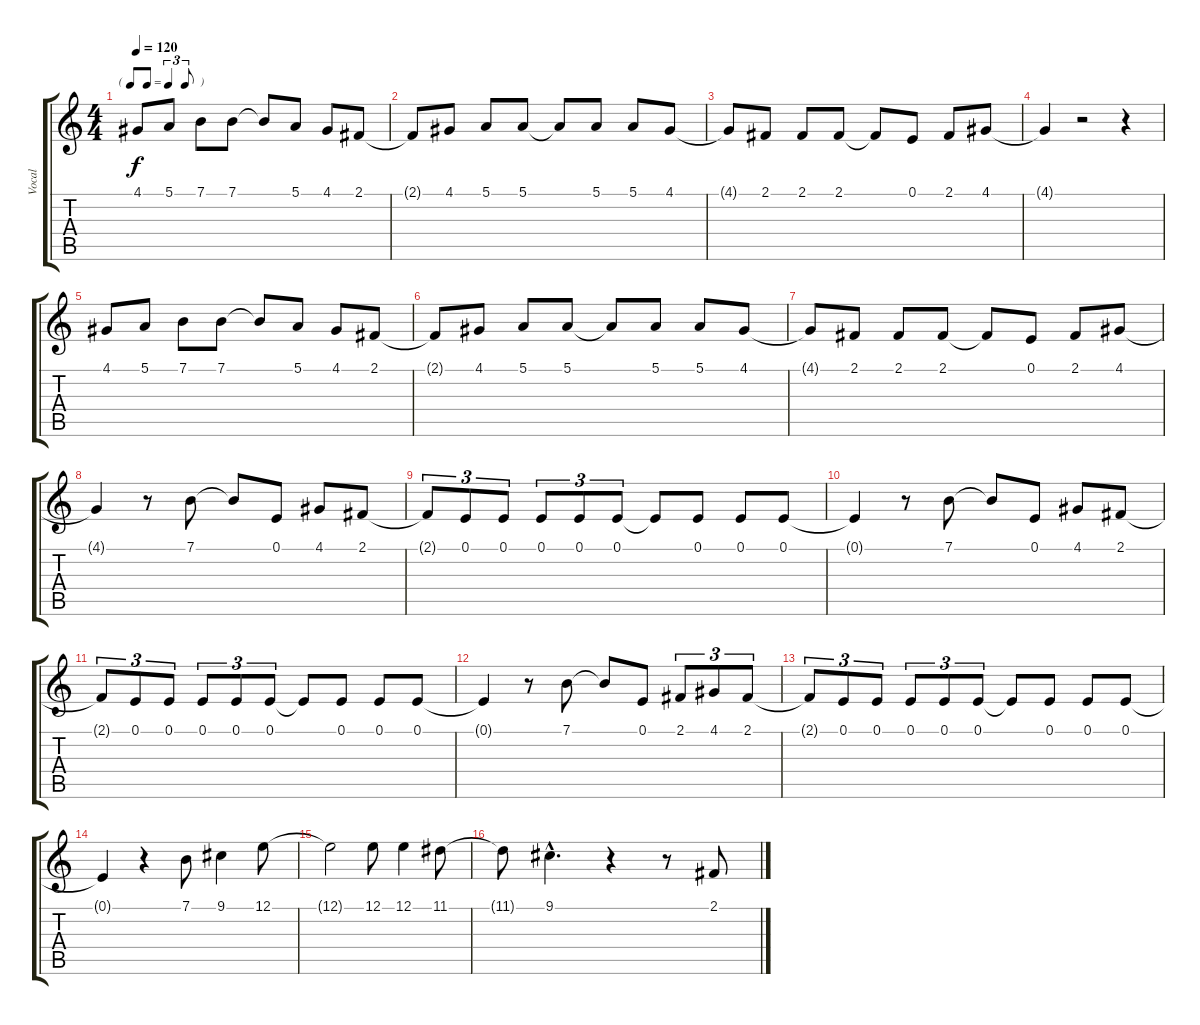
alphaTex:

\track ("Vocal" "Vocal") {instrument clarinet}
\staff {score tabs}
\tuning (E4 B3 G3 D3 A2 E2) {hide}
\ts (4 4)
\tf triplet8th
\tempo 120
\clef g2
\ks c
4.1.8{dy f} 5.1.8 7.1.8 7.1.8 7.1{t}.8 5.1.8 4.1.8 2.1.8 |
2.1{t}.8 4.1.8 5.1.8 5.1.8 5.1{t}.8 5.1.8 5.1.8 4.1.8 |
4.1{t}.8 2.1.8 2.1.8 2.1.8 2.1{t}.8 0.1.8 2.1.8 4.1.8 |
4.1{t}.4 r.2 r.4 |
4.1.8 5.1.8 7.1.8 7.1.8 7.1{t}.8 5.1.8 4.1.8 2.1.8 |
2.1{t}.8 4.1.8 5.1.8 5.1.8 5.1{t}.8 5.1.8 5.1.8 4.1.8 |
4.1{t}.8 2.1.8 2.1.8 2.1.8 2.1{t}.8 0.1.8 2.1.8 4.1.8 |
4.1{t}.4 r.8 7.1.8 7.1{t}.8 0.1.8 4.1.8 2.1.8 |
2.1{t}.8{tu (3 2)} 0.1.8{tu (3 2)} 0.1.8{tu (3 2)} 0.1.8{tu (3 2)} 0.1.8{tu (3 2)} 0.1.8{tu (3 2)} 0.1{t}.8 0.1.8 0.1.8 0.1.8 |
0.1{t}.4 r.8 7.1.8 7.1{t}.8 0.1.8 4.1.8 2.1.8 |
2.1{t}.8{tu (3 2)} 0.1.8{tu (3 2)} 0.1.8{tu (3 2)} 0.1.8{tu (3 2)} 0.1.8{tu (3 2)} 0.1.8{tu (3 2)} 0.1{t}.8 0.1.8 0.1.8 0.1.8 |
0.1{t}.4 r.8 7.1.8 7.1{t}.8 0.1.8 2.1.8{tu (3 2)} 4.1.8{tu (3 2)} 2.1.8{tu (3 2)} |
2.1{t}.8{tu (3 2)} 0.1.8{tu (3 2)} 0.1.8{tu (3 2)} 0.1.8{tu (3 2)} 0.1.8{tu (3 2)} 0.1.8{tu (3 2)} 0.1{t}.8 0.1.8 0.1.8 0.1.8 |
0.1{t}.4 r.4 7.1.8 9.1.4 12.1.8 |
12.1{t}.2 12.1.8 12.1.4 11.1.8 |
11.1{t}.8 9.1{hac}.4{d} r.4 r.8 2.1.8
